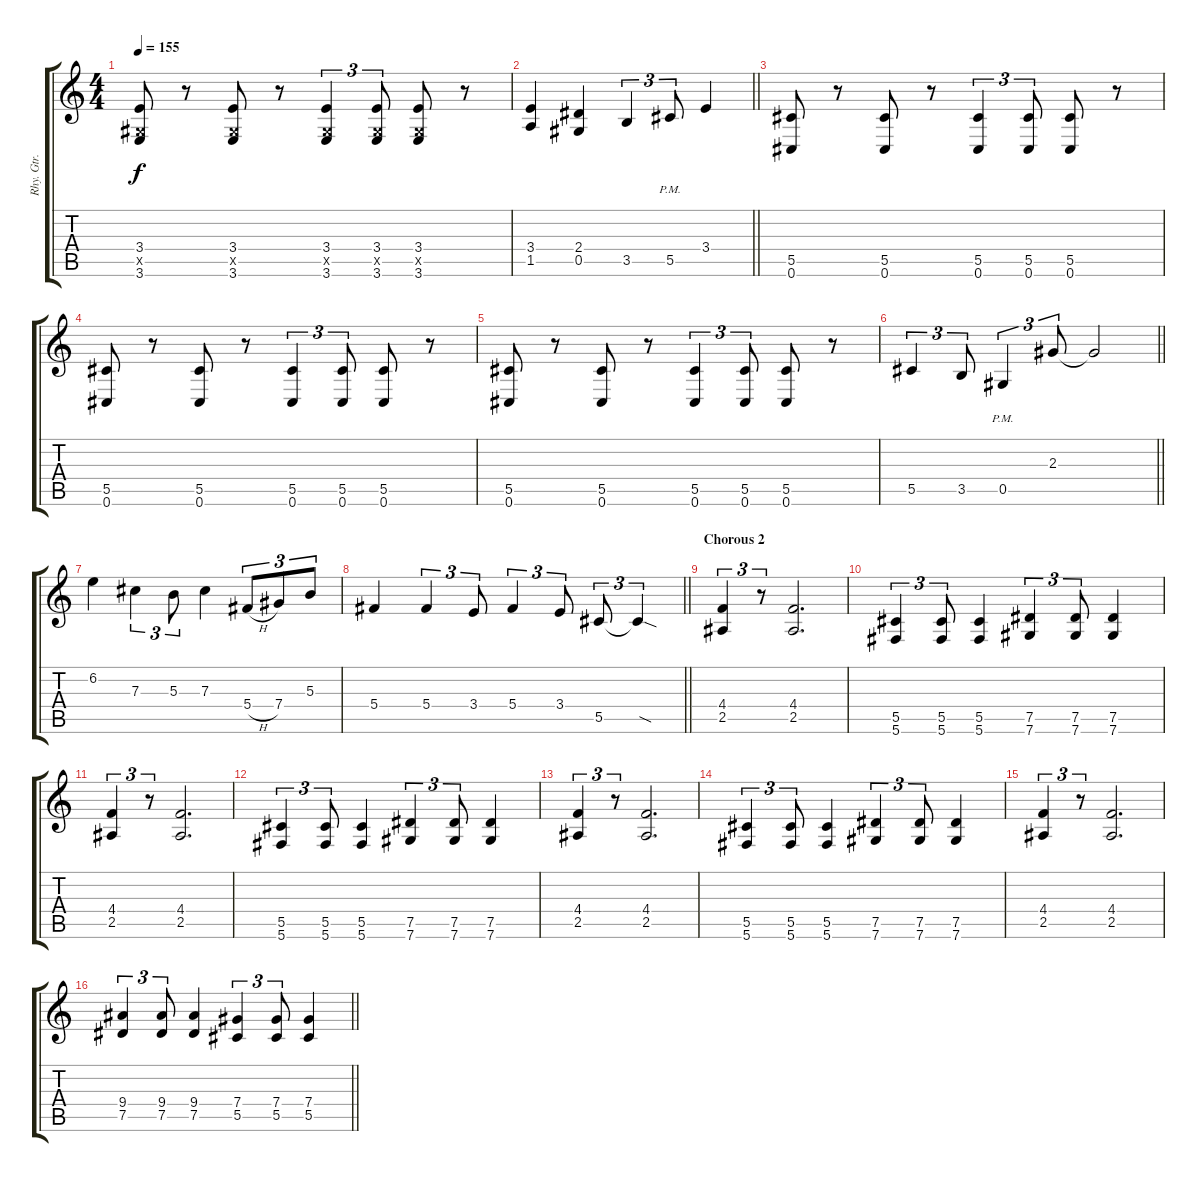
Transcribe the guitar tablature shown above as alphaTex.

\track ("Rhy. Gtr. 2" "Rhy. Gtr. ") {instrument distortionguitar}
\staff {score tabs}
\tuning (Eb4 Bb3 Gb3 Db3 Ab2 Db2) {hide}
\ts (4 4)
\tempo 155
\clef g2
\ks c
(3.4 0.5{x} 3.6).8{dy f} r.8 (3.4 0.5{x} 3.6).8 r.8 (3.4 0.5{x} 3.6).4{tu (3 2)} (3.4 0.5{x} 3.6).8{tu (3 2)} (3.4 0.5{x} 3.6).8 r.8 |
\barLineRight lightlight
(3.4 1.5).4 (2.4 0.5).4 3.5.4{tu (3 2)} 5.5{pm}.8{tu (3 2)} 3.4.4 |
\section ("" "")
(5.5 0.6).8 r.8 (5.5 0.6).8 r.8 (5.5 0.6).4{tu (3 2)} (5.5 0.6).8{tu (3 2)} (5.5 0.6).8 r.8 |
(5.5 0.6).8 r.8 (5.5 0.6).8 r.8 (5.5 0.6).4{tu (3 2)} (5.5 0.6).8{tu (3 2)} (5.5 0.6).8 r.8 |
(5.5 0.6).8 r.8 (5.5 0.6).8 r.8 (5.5 0.6).4{tu (3 2)} (5.5 0.6).8{tu (3 2)} (5.5 0.6).8 r.8 |
\barLineRight lightlight
5.5.4{tu (3 2)} 3.5.8{tu (3 2)} 0.5{pm}.4{tu (3 2)} 2.3.8{tu (3 2)} 2.3{t}.2 |
\section ("" "")
6.2.4 7.3.4{tu (3 2)} 5.3.8{tu (3 2)} 7.3.4 5.4{h}.8{tu (3 2)} 7.4.8{tu (3 2)} 5.3.8{tu (3 2)} |
\barLineRight lightlight
5.4.4 5.4.4{tu (3 2)} 3.4.8{tu (3 2)} 5.4.4{tu (3 2)} 3.4.8{tu (3 2)} 5.5.8{tu (3 2)} 5.5{sod t}.4{tu (3 2)} |
\section ("" "Chorous 2")
(4.4 2.5).4{tu (3 2)} r.8{tu (3 2)} (4.4 2.5).2{d} |
(5.5 5.6).4{tu (3 2)} (5.5 5.6).8{tu (3 2)} (5.5 5.6).4 (7.5 7.6).4{tu (3 2)} (7.5 7.6).8{tu (3 2)} (7.5 7.6).4 |
(4.4 2.5).4{tu (3 2)} r.8{tu (3 2)} (4.4 2.5).2{d} |
(5.5 5.6).4{tu (3 2)} (5.5 5.6).8{tu (3 2)} (5.5 5.6).4 (7.5 7.6).4{tu (3 2)} (7.5 7.6).8{tu (3 2)} (7.5 7.6).4 |
(4.4 2.5).4{tu (3 2)} r.8{tu (3 2)} (4.4 2.5).2{d} |
(5.5 5.6).4{tu (3 2)} (5.5 5.6).8{tu (3 2)} (5.5 5.6).4 (7.5 7.6).4{tu (3 2)} (7.5 7.6).8{tu (3 2)} (7.5 7.6).4 |
(4.4 2.5).4{tu (3 2)} r.8{tu (3 2)} (4.4 2.5).2{d} |
\barLineRight lightlight
(9.4 7.5).4{tu (3 2)} (9.4 7.5).8{tu (3 2)} (9.4 7.5).4 (7.4 5.5).4{tu (3 2)} (7.4 5.5).8{tu (3 2)} (7.4 5.5).4
